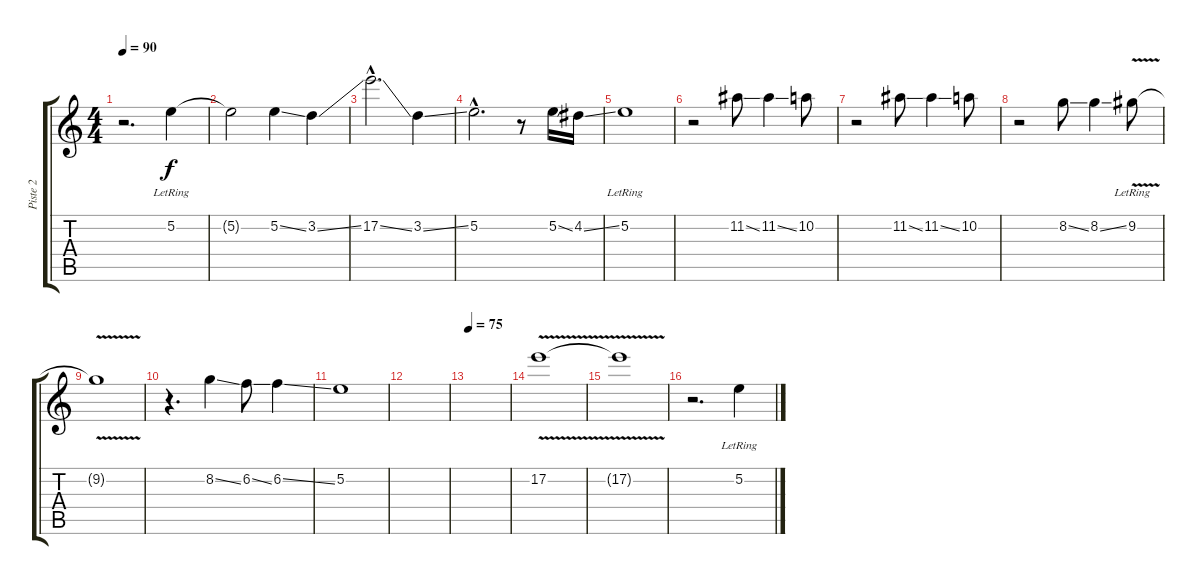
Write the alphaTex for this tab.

\track ("Piste 2" "Piste 2") {instrument overdrivenguitar}
\staff {score tabs}
\tuning (E4 B3 G3 D3 A2 D2) {hide}
\ts (4 4)
\tempo 90
\clef g2
\ks c
r.2{d dy f instrument overdrivenguitar} 5.2{lr}.4 |
5.2{t}.2 5.2{ss}.4 3.2{ss}.4 |
17.2{ss hac}.2{d} 3.2{ss}.4 |
5.2{hac}.2{d} r.8 5.2{ss}.16 4.2{ss}.16 |
5.2{lr}.1 |
r.2 11.2{ss}.8 11.2{ss}.4 10.2.8 |
r.2 11.2{ss}.8 11.2{ss}.4 10.2.8 |
r.2 8.2{ss}.8 8.2{ss}.4 9.2{v lr}.8 |
9.2{t}.1 |
r.4{d} 8.2{ss}.4 6.2{ss}.8 6.2{ss}.4 |
5.2.1 |
|
\tempo 75
|
17.2{v}.1 |
17.2{t}.1 |
r.2{d} 5.2{lr}.4
